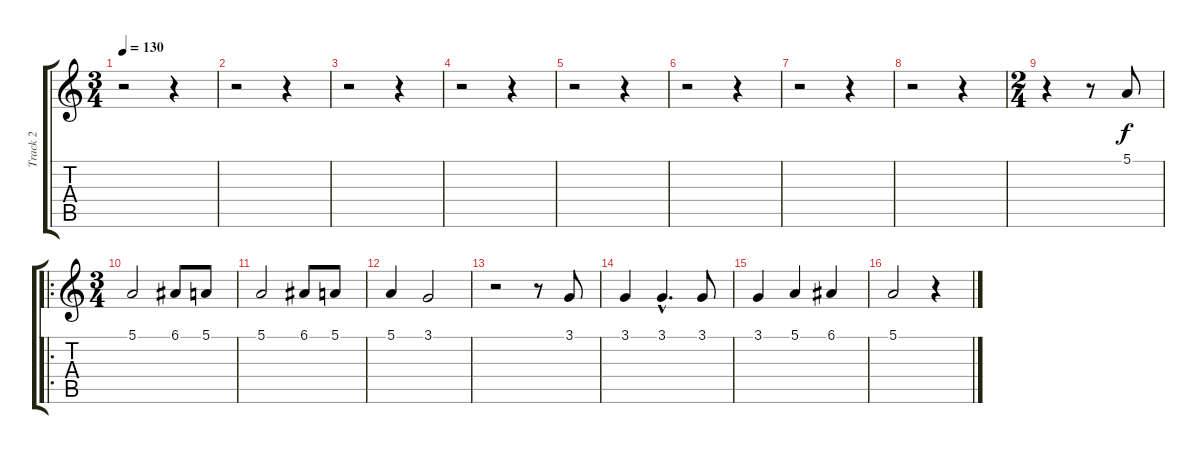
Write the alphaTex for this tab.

\track ("Track 2" "Track 2") {instrument stringensemble1}
\staff {score tabs}
\tuning (E4 B3 G3 D3 A2 E2) {hide}
\ts (3 4)
\tempo 130
\clef g2
\ks c
r.2{dy f instrument stringensemble1} r.4 |
r.2 r.4 |
r.2 r.4 |
r.2 r.4 |
r.2 r.4 |
r.2 r.4 |
r.2 r.4 |
r.2 r.4 |
\ts (2 4)
r.4 r.8 5.1.8 |
\ro
\ts (3 4)
5.1.2 6.1.8 5.1.8 |
5.1.2 6.1.8 5.1.8 |
5.1.4 3.1.2 |
r.2 r.8 3.1.8 |
3.1.4 3.1{hac}.4{d} 3.1.8 |
3.1.4 5.1.4 6.1.4 |
5.1.2 r.4
